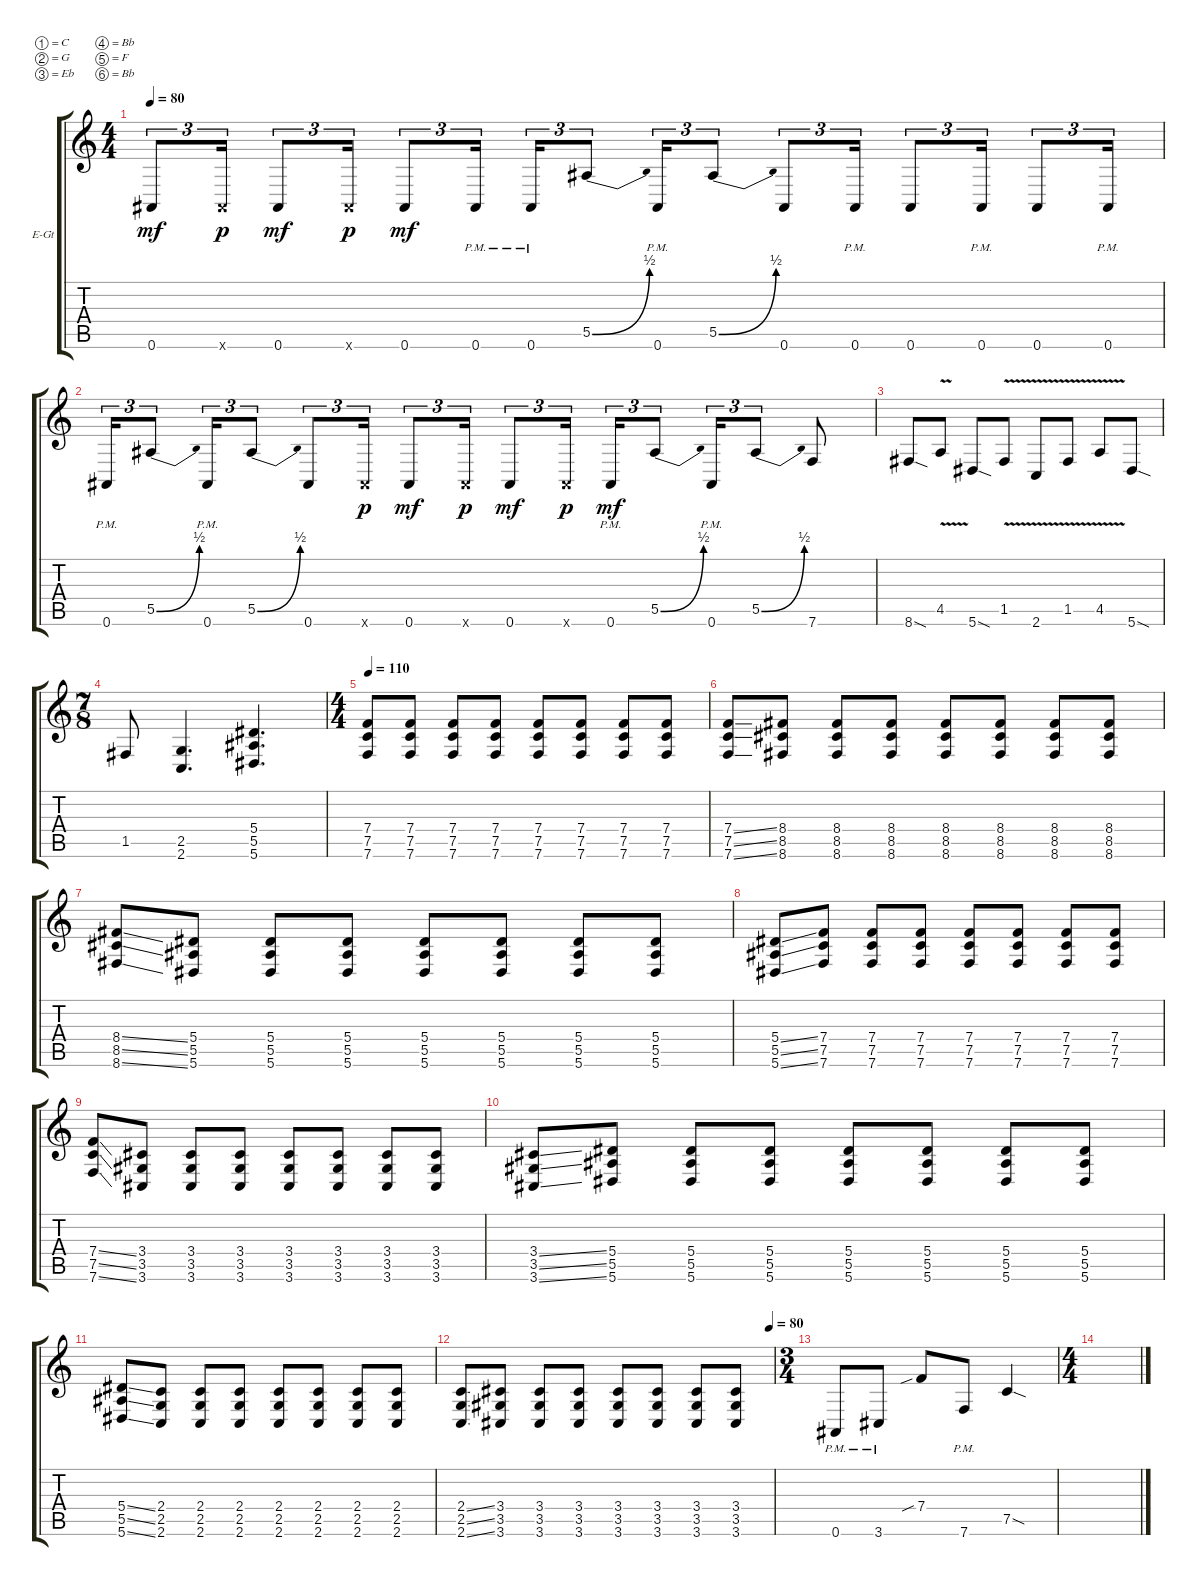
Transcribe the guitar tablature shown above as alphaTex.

\bracketExtendMode groupsimilarinstruments
\firstSystemTrackNameOrientation horizontal
\otherSystemsTrackNameOrientation horizontal
\track ("Rhythm Guitar R" "E-Gt") {instrument distortionguitar}
\staff {score tabs}
\tuning (C4 G3 Eb3 Bb2 F2 Bb1)
\ts (4 4)
\tempo 80
\clef g2
\scale
0.333333
\ks c
0.6.8{tu (3 2) dy mf} 0.6{x}.16{tu (3 2) dy p} 0.6.8{tu (3 2) dy mf} 0.6{x}.16{tu (3 2) dy p} 0.6.8{tu (3 2) dy mf} 0.6{pm}.16{tu (3 2)} 0.6{pm}.16{tu (3 2)} 5.5{be (bend 29.4 0 59.4 2)}.8{tu (3 2)} 0.6{pm}.16{tu (3 2)} 5.5{be (bend 29.4 0 59.4 2)}.8{tu (3 2)} 0.6.8{tu (3 2)} 0.6{pm}.16{tu (3 2)} 0.6.8{tu (3 2)} 0.6{pm}.16{tu (3 2)} 0.6.8{tu (3 2)} 0.6{pm}.16{tu (3 2)} |
0.6{pm}.16{tu (3 2)} 5.5{be (bend 29.4 0 59.4 2)}.8{tu (3 2)} 0.6{pm}.16{tu (3 2)} 5.5{be (bend 29.4 0 59.4 2)}.8{tu (3 2)} 0.6.8{tu (3 2)} 0.6{x}.16{tu (3 2) dy p} 0.6.8{tu (3 2) dy mf} 0.6{x}.16{tu (3 2) dy p} 0.6.8{tu (3 2) dy mf} 0.6{x}.16{tu (3 2) dy p} 0.6{pm}.16{tu (3 2) dy mf} 5.5{be (bend 29.4 0 59.4 2)}.8{tu (3 2)} 0.6{pm}.16{tu (3 2)} 5.5{be (bend 29.4 0 59.4 2)}.8{tu (3 2)} 7.6.8 |
8.6{sod}.8 4.5{v}.8 5.6{sod}.8 1.5{v}.8 2.6{v}.8 1.5{v}.8 4.5{v}.8 5.6{sod}.8 |
\ts (7 8)
1.5.8 (2.6 2.5).4{d} (5.6 5.5 5.4).4{d} |
\ts (4 4)
\tempo (110 0.00625)
(7.6 7.5 7.4).8 (7.6 7.5 7.4).8 (7.6 7.5 7.4).8 (7.6 7.5 7.4).8 (7.6 7.5 7.4).8 (7.6 7.5 7.4).8 (7.6 7.5 7.4).8 (7.6 7.5 7.4).8 |
(7.6{ss} 7.5{ss} 7.4{ss}).8 (8.6 8.5 8.4).8 (8.6 8.5 8.4).8 (8.6 8.5 8.4).8 (8.6 8.5 8.4).8 (8.6 8.5 8.4).8 (8.6 8.5 8.4).8 (8.6 8.5 8.4).8 |
(8.6{ss} 8.5{ss} 8.4{ss}).8 (5.6 5.5 5.4).8 (5.6 5.5 5.4).8 (5.6 5.5 5.4).8 (5.6 5.5 5.4).8 (5.6 5.5 5.4).8 (5.6 5.5 5.4).8 (5.6 5.5 5.4).8 |
(5.6{ss} 5.5{ss} 5.4{ss}).8 (7.6 7.5 7.4).8 (7.6 7.5 7.4).8 (7.6 7.5 7.4).8 (7.6 7.5 7.4).8 (7.6 7.5 7.4).8 (7.6 7.5 7.4).8 (7.6 7.5 7.4).8 |
(7.6{ss} 7.5{ss} 7.4{ss}).8 (3.6 3.5 3.4).8 (3.6 3.5 3.4).8 (3.6 3.5 3.4).8 (3.6 3.5 3.4).8 (3.6 3.5 3.4).8 (3.6 3.5 3.4).8 (3.6 3.5 3.4).8 |
(3.6{ss} 3.5{ss} 3.4{ss}).8 (5.6 5.5 5.4).8 (5.6 5.5 5.4).8 (5.6 5.5 5.4).8 (5.6 5.5 5.4).8 (5.6 5.5 5.4).8 (5.6 5.5 5.4).8 (5.6 5.5 5.4).8 |
(5.6{ss} 5.5{ss} 5.4{ss}).8 (2.6 2.5 2.4).8 (2.6 2.5 2.4).8 (2.6 2.5 2.4).8 (2.6 2.5 2.4).8 (2.6 2.5 2.4).8 (2.6 2.5 2.4).8 (2.6 2.5 2.4).8 |
\tempo (80 0.9875)
(2.6{ss} 2.5{ss} 2.4{ss}).8 (3.6 3.5 3.4).8 (3.6 3.5 3.4).8 (3.6 3.5 3.4).8 (3.6 3.5 3.4).8 (3.6 3.5 3.4).8 (3.6 3.5 3.4).8 (3.6 3.5 3.4).8 |
\ts (3 4)
0.6{pm}.8 3.6{pm}.8 7.4{sib}.8 7.6{pm}.8 7.5{sod}.4 |
\ts (4 4)
